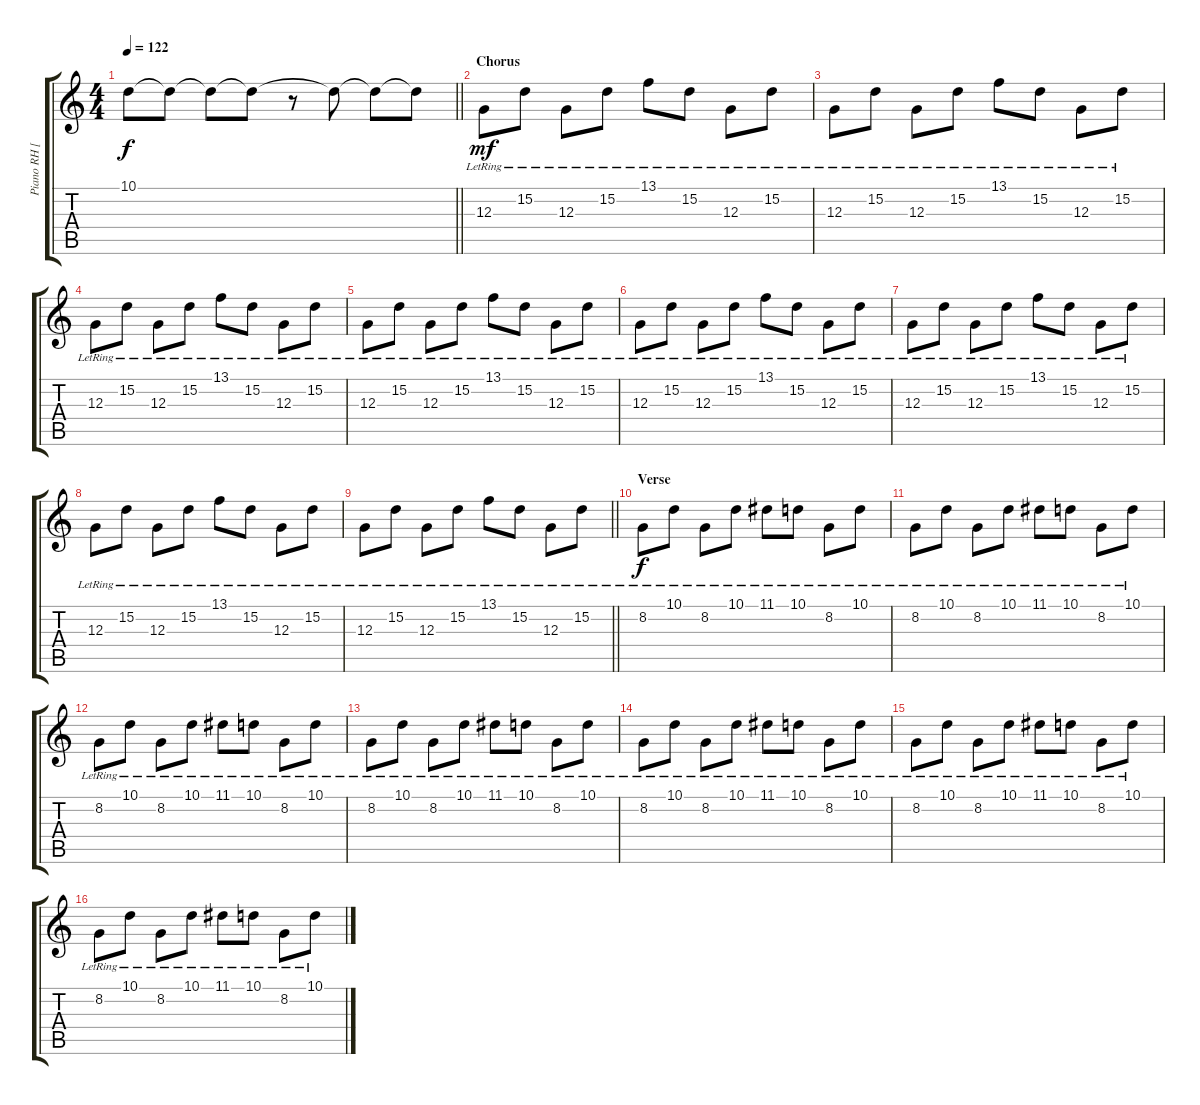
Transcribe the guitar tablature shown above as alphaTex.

\track ("Piano RH [Mike Shinoda]" "Piano RH [") {solo instrument acousticgrandpiano}
\staff {score tabs}
\tuning (E4 B3 G3 D3 A2 D2) {hide}
\ts (4 4)
\tempo 122
\clef g2
\barLineRight lightlight
\ks c
10.1.8{dy f} 10.1{t}.8 10.1{t}.8 10.1{t}.8 r.8 10.1{t}.8 10.1{t}.8 10.1{t}.8 |
\section ("" "Chorus")
12.3{lr}.8{dy mf} 15.2{lr}.8 12.3{lr}.8 15.2{lr}.8 13.1{lr}.8 15.2{lr}.8 12.3{lr}.8 15.2{lr}.8 |
12.3{lr}.8 15.2{lr}.8 12.3{lr}.8 15.2{lr}.8 13.1{lr}.8 15.2{lr}.8 12.3{lr}.8 15.2{lr}.8 |
12.3{lr}.8 15.2{lr}.8 12.3{lr}.8 15.2{lr}.8 13.1{lr}.8 15.2{lr}.8 12.3{lr}.8 15.2{lr}.8 |
12.3{lr}.8 15.2{lr}.8 12.3{lr}.8 15.2{lr}.8 13.1{lr}.8 15.2{lr}.8 12.3{lr}.8 15.2{lr}.8 |
12.3{lr}.8 15.2{lr}.8 12.3{lr}.8 15.2{lr}.8 13.1{lr}.8 15.2{lr}.8 12.3{lr}.8 15.2{lr}.8 |
12.3{lr}.8 15.2{lr}.8 12.3{lr}.8 15.2{lr}.8 13.1{lr}.8 15.2{lr}.8 12.3{lr}.8 15.2{lr}.8 |
12.3{lr}.8 15.2{lr}.8 12.3{lr}.8 15.2{lr}.8 13.1{lr}.8 15.2{lr}.8 12.3{lr}.8 15.2{lr}.8 |
\barLineRight lightlight
12.3{lr}.8 15.2{lr}.8 12.3{lr}.8 15.2{lr}.8 13.1{lr}.8 15.2{lr}.8 12.3{lr}.8 15.2{lr}.8 |
\section ("" "Verse")
8.2{lr}.8{dy f} 10.1{lr}.8 8.2{lr}.8 10.1{lr}.8 11.1{lr}.8 10.1{lr}.8 8.2{lr}.8 10.1{lr}.8 |
8.2{lr}.8 10.1{lr}.8 8.2{lr}.8 10.1{lr}.8 11.1{lr}.8 10.1{lr}.8 8.2{lr}.8 10.1{lr}.8 |
8.2{lr}.8 10.1{lr}.8 8.2{lr}.8 10.1{lr}.8 11.1{lr}.8 10.1{lr}.8 8.2{lr}.8 10.1{lr}.8 |
8.2{lr}.8 10.1{lr}.8 8.2{lr}.8 10.1{lr}.8 11.1{lr}.8 10.1{lr}.8 8.2{lr}.8 10.1{lr}.8 |
8.2{lr}.8 10.1{lr}.8 8.2{lr}.8 10.1{lr}.8 11.1{lr}.8 10.1{lr}.8 8.2{lr}.8 10.1{lr}.8 |
8.2{lr}.8 10.1{lr}.8 8.2{lr}.8 10.1{lr}.8 11.1{lr}.8 10.1{lr}.8 8.2{lr}.8 10.1{lr}.8 |
8.2{lr}.8 10.1{lr}.8 8.2{lr}.8 10.1{lr}.8 11.1{lr}.8 10.1{lr}.8 8.2{lr}.8 10.1{lr}.8
